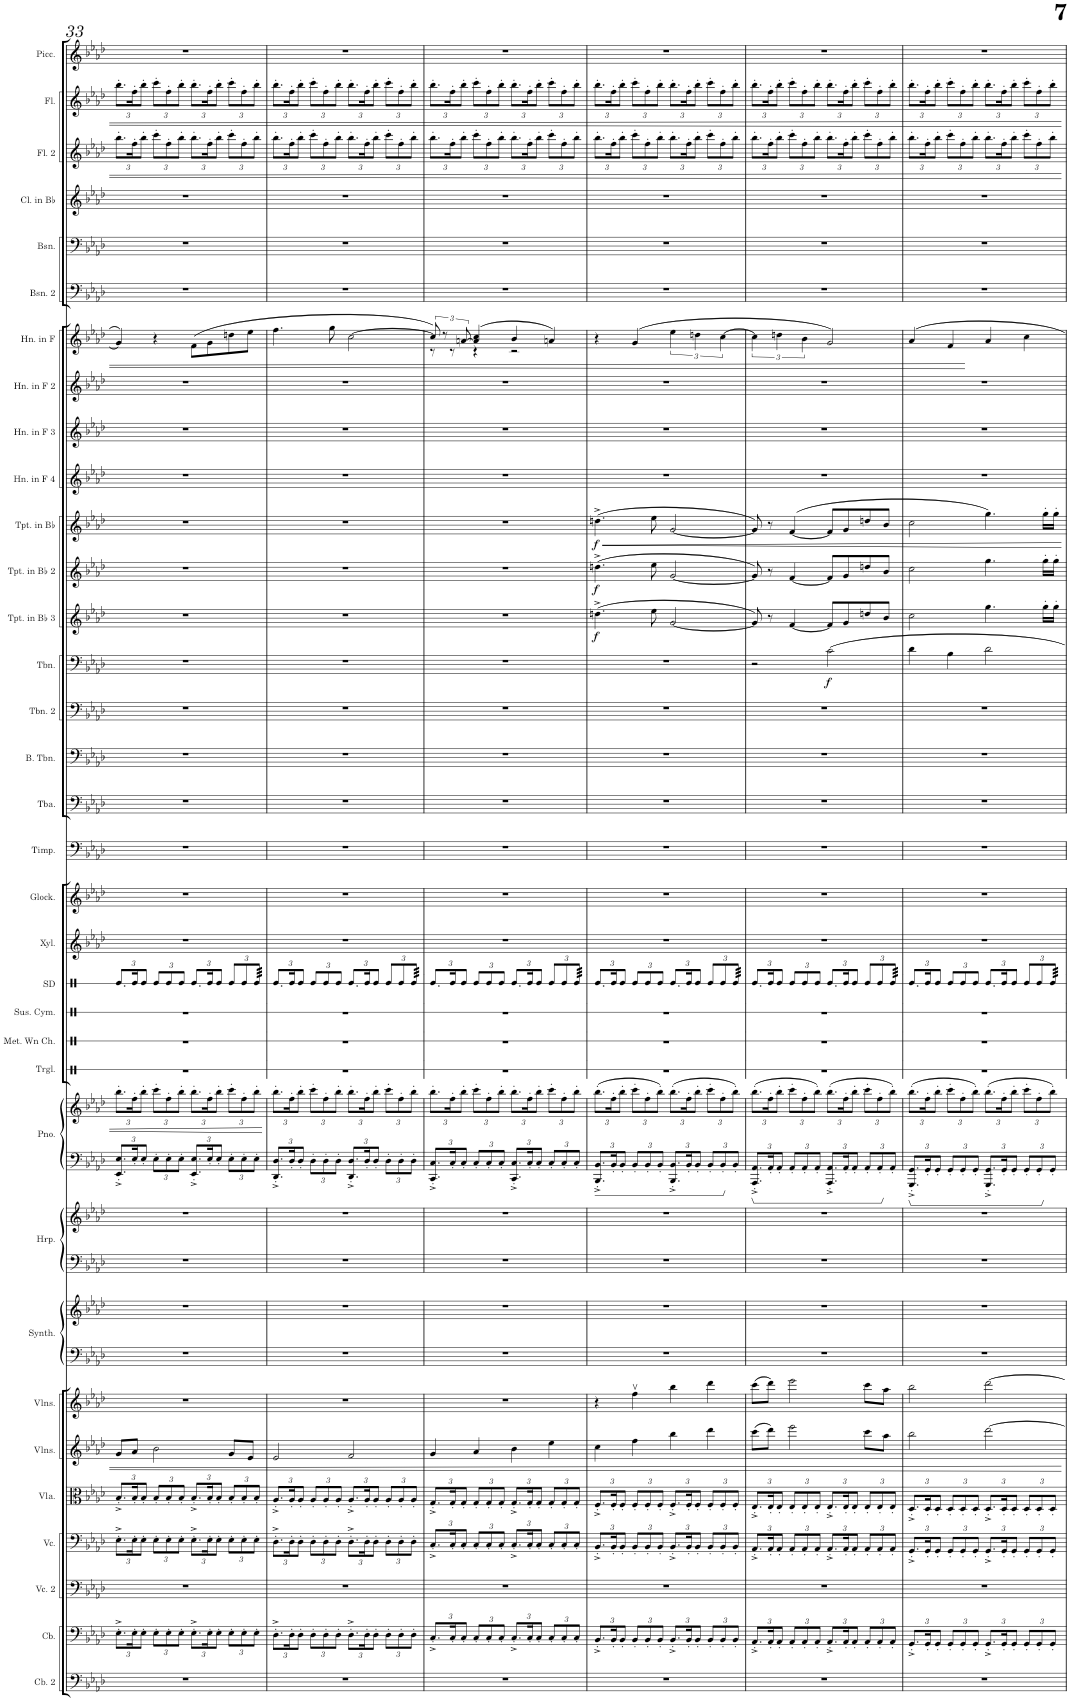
**kern	**kern	**kern	**kern	**kern	**kern	**kern	**kern	**kern	**kern	**kern	**kern	**kern	**kern	**kern	**kern	**kern	**kern	**kern	**kern	**kern	**kern	**kern	**kern	**dynam	**kern	**dynam	**kern	**dynam	**kern	**dynam	**kern	**kern	**kern	**kern	**kern	**kern	**kern	**kern	**kern	**kern
*part34	*part33	*part32	*part31	*part30	*part29	*part28	*part27	*part27	*part26	*part26	*part25	*part25	*part24	*part23	*part22	*part21	*part20	*part19	*part18	*part17	*part16	*part15	*part14	*part14	*part13	*part13	*part12	*part12	*part11	*part11	*part10	*part9	*part8	*part7	*part6	*part5	*part4	*part3	*part2	*part1
*staff37	*staff36	*staff35	*staff34	*staff33	*staff32	*staff31	*staff30	*staff29	*staff28	*staff27	*staff26	*staff25	*staff24	*staff23	*staff22	*staff21	*staff20	*staff19	*staff18	*staff17	*staff16	*staff15	*staff14	*staff14	*staff13	*staff13	*staff12	*staff12	*staff11	*staff11	*staff10	*staff9	*staff8	*staff7	*staff6	*staff5	*staff4	*staff3	*staff2	*staff1
*I"Contrabass 2	*I"Contrabass	*I"Violoncello 2	*I"Violoncello	*I"Viola	*I"Violins	*I"Violins	*I"Saw Synthesizer	*	*I"Harp	*	*I"Piano	*	*I"Triangle	*I"Metal Wind Chimes	*I"Suspended Cymbal	*I"Snare Drum	*I"Xylophone	*I"Glockenspiel	*I"Timpani	*I"Tuba	*I"Bass Trombone	*I"Trombone 2	*I"Trombone	*	*I"Trumpet in Bb 3	*	*I"Trumpet in Bb 2	*	*I"Trumpet in Bb	*	*I"Horn in F 4	*I"Horn in F 3	*I"Horn in F 2	*I"Horn in F	*I"Bassoon 2	*I"Bassoon	*I"Clarinet in Bb	*I"Flute 2	*I"Flute	*I"Piccolo
*I'Cb. 2	*I'Cb.	*I'Vc. 2	*I'Vc.	*I'Vla.	*I'Vlns.	*I'Vlns.	*I'Synth.	*	*I'Hrp.	*	*I'Pno.	*	*I'Trgl.	*I'Met. Wn Ch.	*I'Sus. Cym.	*I'SD	*I'Xyl.	*I'Glock.	*I'Timp.	*I'Tba.	*I'B. Tbn.	*I'Tbn. 2	*I'Tbn.	*	*I'Tpt. in Bb 3	*	*I'Tpt. in Bb 2	*	*I'Tpt. in Bb	*	*I'Hn. in F 4	*I'Hn. in F 3	*I'Hn. in F 2	*I'Hn. in F	*I'Bsn. 2	*I'Bsn.	*I'Cl. in Bb	*I'Fl. 2	*I'Fl.	*I'Picc.
!!LO:PB:g=z
*clefF4	*clefF4	*clefF4	*clefF4	*clefC3	*clefG2	*clefG2	*clefF4	*clefG2	*clefF4	*clefG2	*clefF4	*clefG2	*clefX	*clefX	*clefX	*clefX	*clefG2	*clefG2	*clefF4	*clefF4	*clefF4	*clefF4	*clefF4	*	*clefG2	*	*clefG2	*	*clefG2	*	*clefG2	*clefG2	*clefG2	*clefG2	*clefF4	*clefF4	*clefG2	*clefG2	*clefG2	*clefG2
*Trd7c12	*Trd7c12	*	*	*	*	*	*	*	*	*	*	*	*	*	*	*	*Trd-7c-12	*Trd-14c-24	*	*	*	*	*	*	*Trd1c2	*	*Trd1c2	*	*Trd1c2	*	*Trd4c7	*Trd4c7	*Trd4c7	*Trd4c7	*	*	*Trd1c2	*	*	*Trd-7c-12
*k[b-e-a-d-]	*k[b-e-a-d-]	*k[b-e-a-d-]	*k[b-e-a-d-]	*k[b-e-a-d-]	*k[b-e-a-d-]	*k[b-e-a-d-]	*k[b-e-a-d-]	*k[b-e-a-d-]	*k[b-e-a-d-]	*k[b-e-a-d-]	*k[b-e-a-d-]	*k[b-e-a-d-]	*k[]	*k[]	*k[]	*k[]	*k[b-e-a-d-]	*k[b-e-a-d-]	*k[b-e-a-d-]	*k[b-e-a-d-]	*k[b-e-a-d-]	*k[b-e-a-d-]	*k[b-e-a-d-]	*	*k[b-e-a-d-]	*	*k[b-e-a-d-]	*	*k[b-e-a-d-]	*	*k[b-e-a-d-]	*k[b-e-a-d-]	*k[b-e-a-d-]	*k[b-e-a-d-]	*k[b-e-a-d-]	*k[b-e-a-d-]	*k[b-e-a-d-]	*k[b-e-a-d-]	*k[b-e-a-d-]	*k[b-e-a-d-]
*M4/4	*M4/4	*M4/4	*M4/4	*M4/4	*M4/4	*M4/4	*M4/4	*M4/4	*M4/4	*M4/4	*M4/4	*M4/4	*M4/4	*M4/4	*M4/4	*M4/4	*M4/4	*M4/4	*M4/4	*M4/4	*M4/4	*M4/4	*M4/4	*	*M4/4	*	*M4/4	*	*M4/4	*	*M4/4	*M4/4	*M4/4	*M4/4	*M4/4	*M4/4	*M4/4	*M4/4	*M4/4	*M4/4
*	*Xbrackettup	*	*Xbrackettup	*Xbrackettup	*	*	*	*	*	*	*Xbrackettup	*Xbrackettup	*	*	*	*Xbrackettup	*	*	*	*	*	*	*	*	*	*	*	*	*	*	*	*	*	*	*	*	*	*Xbrackettup	*Xbrackettup	*
=33	=33	=33	=33	=33	=33	=33	=33	=33	=33	=33	=33	=33	=33	=33	=33	=33	=33	=33	=33	=33	=33	=33	=33	=33	=33	=33	=33	=33	=33	=33	=33	=33	=33	=33	=33	=33	=33	=33	=33	=33
1r	12.E-'^\L	1r	12.E-'^\L	12.B-'^/L	8g/L	1r	1r	1r	1r	1r	12.EE-/'^ 12.E-/'^L	12.bb-'\L	1r	1r	1r	12.Re/L	1r	1r	1r	1r	1r	1r	1r	.	1r	.	1r	.	1r	.	1r	1r	1r	4g/]	1r	1r	1r	12.bb-'\L	12.bb-'\L	1r
.	24E-'\K	.	24E-'\K	24B-'/K	8a-/J	.	.	.	.	.	24E-'/K	24ff'\K	.	.	.	24Re/K	.	.	.	.	.	.	.	.	.	.	.	.	.	.	.	.	.	.	.	.	.	24ff'\K	24ff'\K	.
.	12E-'\J	.	12E-'\J	12B-'/J	.	.	.	.	.	.	12E-'/J	12bb-'\J	.	.	.	12Re/J	.	.	.	.	.	.	.	.	.	.	.	.	.	.	.	.	.	.	.	.	.	12bb-'\J	12bb-'\J	.
.	12E-'\L	.	12E-'\L	12B-'/L	2b-\	.	.	.	.	.	12E-'\L	12ccc'\L	.	.	.	12Re/L	.	.	.	.	.	.	.	.	.	.	.	.	.	.	.	.	.	4r	.	.	.	12ccc'\L	12ccc'\L	.
.	12E-'\	.	12E-'\	12B-'/	.	.	.	.	.	.	12E-'\	12ff'\	.	.	.	12Re/	.	.	.	.	.	.	.	.	.	.	.	.	.	.	.	.	.	.	.	.	.	12ff'\	12ff'\	.
.	12E-'\J	.	12E-'\J	12B-'/J	.	.	.	.	.	.	12E-'\J	12bb-'\J	.	.	.	12Re/J	.	.	.	.	.	.	.	.	.	.	.	.	.	.	.	.	.	.	.	.	.	12bb-'\J	12bb-'\J	.
.	12.E-'^\L	.	12.E-'^\L	12.B-'^/L	.	.	.	.	.	.	12.EE-/'^ 12.E-/'^L	12.bb-'\L	.	.	.	12.Re/L	.	.	.	.	.	.	.	.	.	.	.	.	.	.	.	.	.	(8f\L	.	.	.	12.bb-'\L	12.bb-'\L	.
.	24E-'\K	.	24E-'\K	24B-'/K	.	.	.	.	.	.	24E-'/K	24ff'\K	.	.	.	24Re/K	.	.	.	.	.	.	.	.	.	.	.	.	.	.	.	.	.	8g\	.	.	.	24ff'\K	24ff'\K	.
.	12E-'\J	.	12E-'\J	12B-'/J	.	.	.	.	.	.	12E-'/J	12bb-'\J	.	.	.	12Re/J	.	.	.	.	.	.	.	.	.	.	.	.	.	.	.	.	.	.	.	.	.	12bb-'\J	12bb-'\J	.
.	12E-'\L	.	12E-'\L	12B-'/L	8g/L	.	.	.	.	.	12E-'\L	12ccc'\L	.	.	.	12Re/L	.	.	.	.	.	.	.	.	.	.	.	.	.	.	.	.	.	8ddn\	.	.	.	12ccc'\L	12ccc'\L	.
.	12E-'\	.	12E-'\	12B-'/	.	.	.	.	.	.	12E-'\	12ff'\	.	.	.	12Re/	.	.	.	.	.	.	.	.	.	.	.	.	.	.	.	.	.	.	.	.	.	12ff'\	12ff'\	.
.	.	.	.	.	8e-/J	.	.	.	.	.	.	.	.	.	.	.	.	.	.	.	.	.	.	.	.	.	.	.	.	.	.	.	.	8ee-\J	.	.	.	.	.	.
*	*	*	*	*	*	*	*	*	*	*	*	*	*	*	*	*tremolo	*	*	*	*	*	*	*	*	*	*	*	*	*	*	*	*	*	*	*	*	*	*	*	*
.	12E-'\J	.	12E-'\J	12B-'/J	.	.	.	.	.	.	12E-'\J	12bb-'\J	.	.	.	96Re/	.	.	.	.	.	.	.	.	.	.	.	.	.	.	.	.	.	.	.	.	.	12bb-'\J	12bb-'\J	.
.	.	.	.	.	.	.	.	.	.	.	.	.	.	.	.	96Re/	.	.	.	.	.	.	.	.	.	.	.	.	.	.	.	.	.	.	.	.	.	.	.	.
.	.	.	.	.	.	.	.	.	.	.	.	.	.	.	.	96Re/	.	.	.	.	.	.	.	.	.	.	.	.	.	.	.	.	.	.	.	.	.	.	.	.
.	.	.	.	.	.	.	.	.	.	.	.	.	.	.	.	96Re/	.	.	.	.	.	.	.	.	.	.	.	.	.	.	.	.	.	.	.	.	.	.	.	.
.	.	.	.	.	.	.	.	.	.	.	.	.	.	.	.	96Re/	.	.	.	.	.	.	.	.	.	.	.	.	.	.	.	.	.	.	.	.	.	.	.	.
.	.	.	.	.	.	.	.	.	.	.	.	.	.	.	.	96Re/	.	.	.	.	.	.	.	.	.	.	.	.	.	.	.	.	.	.	.	.	.	.	.	.
.	.	.	.	.	.	.	.	.	.	.	.	.	.	.	.	96Re/	.	.	.	.	.	.	.	.	.	.	.	.	.	.	.	.	.	.	.	.	.	.	.	.
.	.	.	.	.	.	.	.	.	.	.	.	.	.	.	.	96Re/JJJJ	.	.	.	.	.	.	.	.	.	.	.	.	.	.	.	.	.	.	.	.	.	.	.	.
*	*	*	*	*	*	*	*	*	*	*	*	*	*	*	*	*Xtremolo	*	*	*	*	*	*	*	*	*	*	*	*	*	*	*	*	*	*	*	*	*	*	*	*
=34	=34	=34	=34	=34	=34	=34	=34	=34	=34	=34	=34	=34	=34	=34	=34	=34	=34	=34	=34	=34	=34	=34	=34	=34	=34	=34	=34	=34	=34	=34	=34	=34	=34	=34	=34	=34	=34	=34	=34	=34
1r	12.D-'^\L	1r	12.D-'^\L	12.A-'^/L	2e-/	1r	1r	1r	1r	1r	12.DD-/'^ 12.D-/'^L	12.bb-'\L	1r	1r	1r	12.Re/L	1r	1r	1r	1r	1r	1r	1r	.	1r	.	1r	.	1r	.	1r	1r	1r	4.ff\	1r	1r	1r	12.bb-'\L	12.bb-'\L	1r
.	24D-'\K	.	24D-'\K	24A-'/K	.	.	.	.	.	.	24D-'/K	24ff'\K	.	.	.	24Re/K	.	.	.	.	.	.	.	.	.	.	.	.	.	.	.	.	.	.	.	.	.	24ff'\K	24ff'\K	.
.	12D-'\J	.	12D-'\J	12A-'/J	.	.	.	.	.	.	12D-'/J	12bb-'\J	.	.	.	12Re/J	.	.	.	.	.	.	.	.	.	.	.	.	.	.	.	.	.	.	.	.	.	12bb-'\J	12bb-'\J	.
.	12D-'\L	.	12D-'\L	12A-'/L	.	.	.	.	.	.	12D-'\L	12ccc'\L	.	.	.	12Re/L	.	.	.	.	.	.	.	.	.	.	.	.	.	.	.	.	.	.	.	.	.	12ccc'\L	12ccc'\L	.
.	12D-'\	.	12D-'\	12A-'/	.	.	.	.	.	.	12D-'\	12ff'\	.	.	.	12Re/	.	.	.	.	.	.	.	.	.	.	.	.	.	.	.	.	.	.	.	.	.	12ff'\	12ff'\	.
.	.	.	.	.	.	.	.	.	.	.	.	.	.	.	.	.	.	.	.	.	.	.	.	.	.	.	.	.	.	.	.	.	.	8gg\	.	.	.	.	.	.
.	12D-'\J	.	12D-'\J	12A-'/J	.	.	.	.	.	.	12D-'\J	12bb-'\J	.	.	.	12Re/J	.	.	.	.	.	.	.	.	.	.	.	.	.	.	.	.	.	.	.	.	.	12bb-'\J	12bb-'\J	.
.	12.D-'^\L	.	12.D-'^\L	12.A-'^/L	2f/	.	.	.	.	.	12.DD-/'^ 12.D-/'^L	12.bb-'\L	.	.	.	12.Re/L	.	.	.	.	.	.	.	.	.	.	.	.	.	.	.	.	.	[2cc\	.	.	.	12.bb-'\L	12.bb-'\L	.
.	24D-'\K	.	24D-'\K	24A-'/K	.	.	.	.	.	.	24D-'/K	24ff'\K	.	.	.	24Re/K	.	.	.	.	.	.	.	.	.	.	.	.	.	.	.	.	.	.	.	.	.	24ff'\K	24ff'\K	.
.	12D-'\J	.	12D-'\J	12A-'/J	.	.	.	.	.	.	12D-'/J	12bb-'\J	.	.	.	12Re/J	.	.	.	.	.	.	.	.	.	.	.	.	.	.	.	.	.	.	.	.	.	12bb-'\J	12bb-'\J	.
.	12D-'\L	.	12D-'\L	12A-'/L	.	.	.	.	.	.	12D-'\L	12ccc'\L	.	.	.	12Re/L	.	.	.	.	.	.	.	.	.	.	.	.	.	.	.	.	.	.	.	.	.	12ccc'\L	12ccc'\L	.
.	12D-'\	.	12D-'\	12A-'/	.	.	.	.	.	.	12D-'\	12ff'\	.	.	.	12Re/	.	.	.	.	.	.	.	.	.	.	.	.	.	.	.	.	.	.	.	.	.	12ff'\	12ff'\	.
*	*	*	*	*	*	*	*	*	*	*	*	*	*	*	*	*tremolo	*	*	*	*	*	*	*	*	*	*	*	*	*	*	*	*	*	*	*	*	*	*	*	*
.	12D-'\J	.	12D-'\J	12A-'/J	.	.	.	.	.	.	12D-'\J	12bb-'\J	.	.	.	96Re/	.	.	.	.	.	.	.	.	.	.	.	.	.	.	.	.	.	.	.	.	.	12bb-'\J	12bb-'\J	.
.	.	.	.	.	.	.	.	.	.	.	.	.	.	.	.	96Re/	.	.	.	.	.	.	.	.	.	.	.	.	.	.	.	.	.	.	.	.	.	.	.	.
.	.	.	.	.	.	.	.	.	.	.	.	.	.	.	.	96Re/	.	.	.	.	.	.	.	.	.	.	.	.	.	.	.	.	.	.	.	.	.	.	.	.
.	.	.	.	.	.	.	.	.	.	.	.	.	.	.	.	96Re/	.	.	.	.	.	.	.	.	.	.	.	.	.	.	.	.	.	.	.	.	.	.	.	.
.	.	.	.	.	.	.	.	.	.	.	.	.	.	.	.	96Re/	.	.	.	.	.	.	.	.	.	.	.	.	.	.	.	.	.	.	.	.	.	.	.	.
.	.	.	.	.	.	.	.	.	.	.	.	.	.	.	.	96Re/	.	.	.	.	.	.	.	.	.	.	.	.	.	.	.	.	.	.	.	.	.	.	.	.
.	.	.	.	.	.	.	.	.	.	.	.	.	.	.	.	96Re/	.	.	.	.	.	.	.	.	.	.	.	.	.	.	.	.	.	.	.	.	.	.	.	.
.	.	.	.	.	.	.	.	.	.	.	.	.	.	.	.	96Re/JJJJ	.	.	.	.	.	.	.	.	.	.	.	.	.	.	.	.	.	.	.	.	.	.	.	.
*	*	*	*	*	*	*	*	*	*	*	*	*	*	*	*	*Xtremolo	*	*	*	*	*	*	*	*	*	*	*	*	*	*	*	*	*	*	*	*	*	*	*	*
=35	=35	=35	=35	=35	=35	=35	=35	=35	=35	=35	=35	=35	=35	=35	=35	=35	=35	=35	=35	=35	=35	=35	=35	=35	=35	=35	=35	=35	=35	=35	=35	=35	=35	=35	=35	=35	=35	=35	=35	=35
*	*	*	*	*	*	*	*	*	*	*	*	*	*	*	*	*	*	*	*	*	*	*	*	*	*	*	*	*	*	*	*	*	*	*^	*	*	*	*	*	*
1r	12.C'^/L	1r	12.C'^/L	12.G'^/L	4g/	1r	1r	1r	1r	1r	12.CC/'^ 12.C/'^L	12.bb-'\L	1r	1r	1r	12.Re/L	1r	1r	1r	1r	1r	1r	1r	.	1r	.	1r	.	1r	.	1r	1r	1r	12cc/])	8r	1r	1r	1r	12.bb-'\L	12.bb-'\L	1r
.	.	.	.	.	.	.	.	.	.	.	.	.	.	.	.	.	.	.	.	.	.	.	.	.	.	.	.	.	.	.	.	.	.	12r	.	.	.	.	.	.	.
.	24C'/K	.	24C'/K	24G'/K	.	.	.	.	.	.	24C'/K	24ff'\K	.	.	.	24Re/K	.	.	.	.	.	.	.	.	.	.	.	.	.	.	.	.	.	.	8r	.	.	.	24ff'\K	24ff'\K	.
.	12C'/J	.	12C'/J	12G'/J	.	.	.	.	.	.	12C'/J	12bb-'\J	.	.	.	12Re/J	.	.	.	.	.	.	.	.	.	.	.	.	.	.	.	.	.	[12an/	.	.	.	.	12bb-'\J	12bb-'\J	.
.	12C'/L	.	12C'/L	12G'/L	4a-/	.	.	.	.	.	12C'/L	12ccc'\L	.	.	.	12Re/L	.	.	.	.	.	.	.	.	.	.	.	.	.	.	.	.	.	(4a/] 4cc/	4r	.	.	.	12ccc'\L	12ccc'\L	.
.	12C'/	.	12C'/	12G'/	.	.	.	.	.	.	12C'/	12ff'\	.	.	.	12Re/	.	.	.	.	.	.	.	.	.	.	.	.	.	.	.	.	.	.	.	.	.	.	12ff'\	12ff'\	.
.	12C'/J	.	12C'/J	12G'/J	.	.	.	.	.	.	12C'/J	12bb-'\J	.	.	.	12Re/J	.	.	.	.	.	.	.	.	.	.	.	.	.	.	.	.	.	.	.	.	.	.	12bb-'\J	12bb-'\J	.
.	12.C'^/L	.	12.C'^/L	12.G'^/L	4b-\	.	.	.	.	.	12.CC/'^ 12.C/'^L	12.bb-'\L	.	.	.	12.Re/L	.	.	.	.	.	.	.	.	.	.	.	.	.	.	.	.	.	4b-/	2r	.	.	.	12.bb-'\L	12.bb-'\L	.
.	24C'/K	.	24C'/K	24G'/K	.	.	.	.	.	.	24C'/K	24ff'\K	.	.	.	24Re/K	.	.	.	.	.	.	.	.	.	.	.	.	.	.	.	.	.	.	.	.	.	.	24ff'\K	24ff'\K	.
.	12C'/J	.	12C'/J	12G'/J	.	.	.	.	.	.	12C'/J	12bb-'\J	.	.	.	12Re/J	.	.	.	.	.	.	.	.	.	.	.	.	.	.	.	.	.	.	.	.	.	.	12bb-'\J	12bb-'\J	.
.	12C'/L	.	12C'/L	12G'/L	4ee-\	.	.	.	.	.	12C'/L	12ccc'\L	.	.	.	12Re/L	.	.	.	.	.	.	.	.	.	.	.	.	.	.	.	.	.	4an/)	.	.	.	.	12ccc'\L	12ccc'\L	.
.	12C'/	.	12C'/	12G'/	.	.	.	.	.	.	12C'/	12ff'\	.	.	.	12Re/	.	.	.	.	.	.	.	.	.	.	.	.	.	.	.	.	.	.	.	.	.	.	12ff'\	12ff'\	.
*	*	*	*	*	*	*	*	*	*	*	*	*	*	*	*	*tremolo	*	*	*	*	*	*	*	*	*	*	*	*	*	*	*	*	*	*	*	*	*	*	*	*	*
.	12C'/J	.	12C'/J	12G'/J	.	.	.	.	.	.	12C'/J	12bb-'\J	.	.	.	96Re/	.	.	.	.	.	.	.	.	.	.	.	.	.	.	.	.	.	.	.	.	.	.	12bb-'\J	12bb-'\J	.
.	.	.	.	.	.	.	.	.	.	.	.	.	.	.	.	96Re/	.	.	.	.	.	.	.	.	.	.	.	.	.	.	.	.	.	.	.	.	.	.	.	.	.
.	.	.	.	.	.	.	.	.	.	.	.	.	.	.	.	96Re/	.	.	.	.	.	.	.	.	.	.	.	.	.	.	.	.	.	.	.	.	.	.	.	.	.
.	.	.	.	.	.	.	.	.	.	.	.	.	.	.	.	96Re/	.	.	.	.	.	.	.	.	.	.	.	.	.	.	.	.	.	.	.	.	.	.	.	.	.
.	.	.	.	.	.	.	.	.	.	.	.	.	.	.	.	96Re/	.	.	.	.	.	.	.	.	.	.	.	.	.	.	.	.	.	.	.	.	.	.	.	.	.
.	.	.	.	.	.	.	.	.	.	.	.	.	.	.	.	96Re/	.	.	.	.	.	.	.	.	.	.	.	.	.	.	.	.	.	.	.	.	.	.	.	.	.
.	.	.	.	.	.	.	.	.	.	.	.	.	.	.	.	96Re/	.	.	.	.	.	.	.	.	.	.	.	.	.	.	.	.	.	.	.	.	.	.	.	.	.
.	.	.	.	.	.	.	.	.	.	.	.	.	.	.	.	96Re/JJJJ	.	.	.	.	.	.	.	.	.	.	.	.	.	.	.	.	.	.	.	.	.	.	.	.	.
*	*	*	*	*	*	*	*	*	*	*	*	*	*	*	*	*Xtremolo	*	*	*	*	*	*	*	*	*	*	*	*	*	*	*	*	*	*	*	*	*	*	*	*	*
*	*	*	*	*	*	*	*	*	*	*	*	*	*	*	*	*	*	*	*	*	*	*	*	*	*	*	*	*	*	*	*	*	*	*v	*v	*	*	*	*	*	*
=36	=36	=36	=36	=36	=36	=36	=36	=36	=36	=36	=36	=36	=36	=36	=36	=36	=36	=36	=36	=36	=36	=36	=36	=36	=36	=36	=36	=36	=36	=36	=36	=36	=36	=36	=36	=36	=36	=36	=36	=36
!	!	!	!	!	!	!	!	!	!	!	!	!	!	!	!	!	!	!	!	!	!	!	!	!	!	!LO:DY:b	!	!LO:DY:b	!	!LO:DY:b	!	!	!	!	!	!	!	!	!	!
1r	12.BB-'^/L	1r	12.BB-'^/L	12.F'^/L	4cc\	4r	1r	1r	1r	1r	12.BBB-/'^ 12.BB-/'^L	(12.bb-'\L	1r	1r	1r	12.Re/L	1r	1r	1r	1r	1r	1r	1r	.	(4.ddn^\	f	(4.ddn^\	f	(4.ddn^\	f	1r	1r	1r	4r	1r	1r	1r	12.bb-'\L	12.bb-'\L	1r
.	24BB-'/K	.	24BB-'/K	24F'/K	.	.	.	.	.	.	24BB-'/K	24ff'\K	.	.	.	24Re/K	.	.	.	.	.	.	.	.	.	.	.	.	.	.	.	.	.	.	.	.	.	24ff'\K	24ff'\K	.
.	12BB-'/J	.	12BB-'/J	12F'/J	.	.	.	.	.	.	12BB-'/J	12bb-'\J	.	.	.	12Re/J	.	.	.	.	.	.	.	.	.	.	.	.	.	.	.	.	.	.	.	.	.	12bb-'\J	12bb-'\J	.
.	12BB-'/L	.	12BB-'/L	12F'/L	4ff\	4ffv\	.	.	.	.	12BB-'/L	12ccc'\L	.	.	.	12Re/L	.	.	.	.	.	.	.	.	.	.	.	.	.	.	.	.	.	(4g/	.	.	.	12ccc'\L	12ccc'\L	.
.	12BB-'/	.	12BB-'/	12F'/	.	.	.	.	.	.	12BB-'/	12ff'\	.	.	.	12Re/	.	.	.	.	.	.	.	.	.	.	.	.	.	.	.	.	.	.	.	.	.	12ff'\	12ff'\	.
.	.	.	.	.	.	.	.	.	.	.	.	.	.	.	.	.	.	.	.	.	.	.	.	.	8ee-\	.	8ee-\	.	8ee-\	.	.	.	.	.	.	.	.	.	.	.
.	12BB-'/J	.	12BB-'/J	12F'/J	.	.	.	.	.	.	12BB-'/J	12bb-'\J)	.	.	.	12Re/J	.	.	.	.	.	.	.	.	.	.	.	.	.	.	.	.	.	.	.	.	.	12bb-'\J	12bb-'\J	.
.	12.BB-'^/L	.	12.BB-'^/L	12.F'^/L	4bb-\	4bb-\	.	.	.	.	12.BBB-/'^ 12.BB-/'^L	(12.bb-'\L	.	.	.	12.Re/L	.	.	.	.	.	.	.	.	[2g/	.	[2g/	.	[2g/	.	.	.	.	6ee-\	.	.	.	12.bb-'\L	12.bb-'\L	.
.	24BB-'/K	.	24BB-'/K	24F'/K	.	.	.	.	.	.	24BB-'/K	24ff'\K	.	.	.	24Re/K	.	.	.	.	.	.	.	.	.	.	.	.	.	.	.	.	.	.	.	.	.	24ff'\K	24ff'\K	.
.	12BB-'/J	.	12BB-'/J	12F'/J	.	.	.	.	.	.	12BB-'/J	12bb-'\J	.	.	.	12Re/J	.	.	.	.	.	.	.	.	.	.	.	.	.	.	.	.	.	6ddn\	.	.	.	12bb-'\J	12bb-'\J	.
.	12BB-'/L	.	12BB-'/L	12F'/L	4ddd-\	4ddd-\	.	.	.	.	12BB-'/L	12ccc'\L	.	.	.	12Re/L	.	.	.	.	.	.	.	.	.	.	.	.	.	.	.	.	.	.	.	.	.	12ccc'\L	12ccc'\L	.
.	12BB-'/	.	12BB-'/	12F'/	.	.	.	.	.	.	12BB-'/	12ff'\	.	.	.	12Re/	.	.	.	.	.	.	.	.	.	.	.	.	.	.	.	.	.	[6cc\	.	.	.	12ff'\	12ff'\	.
*	*	*	*	*	*	*	*	*	*	*	*	*	*	*	*	*tremolo	*	*	*	*	*	*	*	*	*	*	*	*	*	*	*	*	*	*	*	*	*	*	*	*
.	12BB-'/J	.	12BB-'/J	12F'/J	.	.	.	.	.	.	12BB-'/J	12bb-'\J)	.	.	.	96Re/	.	.	.	.	.	.	.	.	.	.	.	.	.	.	.	.	.	.	.	.	.	12bb-'\J	12bb-'\J	.
.	.	.	.	.	.	.	.	.	.	.	.	.	.	.	.	96Re/	.	.	.	.	.	.	.	.	.	.	.	.	.	.	.	.	.	.	.	.	.	.	.	.
.	.	.	.	.	.	.	.	.	.	.	.	.	.	.	.	96Re/	.	.	.	.	.	.	.	.	.	.	.	.	.	.	.	.	.	.	.	.	.	.	.	.
.	.	.	.	.	.	.	.	.	.	.	.	.	.	.	.	96Re/	.	.	.	.	.	.	.	.	.	.	.	.	.	.	.	.	.	.	.	.	.	.	.	.
.	.	.	.	.	.	.	.	.	.	.	.	.	.	.	.	96Re/	.	.	.	.	.	.	.	.	.	.	.	.	.	.	.	.	.	.	.	.	.	.	.	.
.	.	.	.	.	.	.	.	.	.	.	.	.	.	.	.	96Re/	.	.	.	.	.	.	.	.	.	.	.	.	.	.	.	.	.	.	.	.	.	.	.	.
.	.	.	.	.	.	.	.	.	.	.	.	.	.	.	.	96Re/	.	.	.	.	.	.	.	.	.	.	.	.	.	.	.	.	.	.	.	.	.	.	.	.
.	.	.	.	.	.	.	.	.	.	.	.	.	.	.	.	96Re/JJJJ	.	.	.	.	.	.	.	.	.	.	.	.	.	.	.	.	.	.	.	.	.	.	.	.
*	*	*	*	*	*	*	*	*	*	*	*	*	*	*	*	*Xtremolo	*	*	*	*	*	*	*	*	*	*	*	*	*	*	*	*	*	*	*	*	*	*	*	*
=37	=37	=37	=37	=37	=37	=37	=37	=37	=37	=37	=37	=37	=37	=37	=37	=37	=37	=37	=37	=37	=37	=37	=37	=37	=37	=37	=37	=37	=37	=37	=37	=37	=37	=37	=37	=37	=37	=37	=37	=37
1r	12.AA-'^/L	1r	12.AA-'^/L	12.E-'^/L	(8ccc\L	(8ccc\L	1r	1r	1r	1r	12.AAA-/'^ 12.AA-/'^L	(12.bb-'\L	1r	1r	1r	12.Re/L	1r	1r	1r	1r	1r	1r	2r	.	8g/])	.	8g/])	.	8g/])	.	1r	1r	1r	6cc\]	1r	1r	1r	12.bb-'\L	12.bb-'\L	1r
.	24AA-'/K	.	24AA-'/K	24E-'/K	8ddd-\J)	8ddd-\J)	.	.	.	.	24AA-'/K	24ff'\K	.	.	.	24Re/K	.	.	.	.	.	.	.	.	8r	.	8r	.	8r	.	.	.	.	.	.	.	.	24ff'\K	24ff'\K	.
.	12AA-'/J	.	12AA-'/J	12E-'/J	.	.	.	.	.	.	12AA-'/J	12bb-'\J	.	.	.	12Re/J	.	.	.	.	.	.	.	.	.	.	.	.	.	.	.	.	.	6ddn\	.	.	.	12bb-'\J	12bb-'\J	.
.	12AA-'/L	.	12AA-'/L	12E-'/L	2eee-\	2eee-\	.	.	.	.	12AA-'/L	12ccc'\L	.	.	.	12Re/L	.	.	.	.	.	.	.	.	[4f/	.	[4f/	.	([4f/	.	.	.	.	.	.	.	.	12ccc'\L	12ccc'\L	.
.	12AA-'/	.	12AA-'/	12E-'/	.	.	.	.	.	.	12AA-'/	12ff'\	.	.	.	12Re/	.	.	.	.	.	.	.	.	.	.	.	.	.	.	.	.	.	6b-\	.	.	.	12ff'\	12ff'\	.
.	12AA-'/J	.	12AA-'/J	12E-'/J	.	.	.	.	.	.	12AA-'/J	12bb-'\J)	.	.	.	12Re/J	.	.	.	.	.	.	.	.	.	.	.	.	.	.	.	.	.	.	.	.	.	12bb-'\J	12bb-'\J	.
!	!	!	!	!	!	!	!	!	!	!	!	!	!	!	!	!	!	!	!	!	!	!	!	!LO:DY:b	!	!	!	!	!	!	!	!	!	!	!	!	!	!	!	!
.	12.AA-'^/L	.	12.AA-'^/L	12.E-'^/L	.	.	.	.	.	.	12.AAA-/'^ 12.AA-/'^L	(12.bb-'\L	.	.	.	12.Re/L	.	.	.	.	.	.	2c\	f	8f/L]	.	8f/L]	.	8f/L]	.	.	.	.	2g/)	.	.	.	12.bb-'\L	12.bb-'\L	.
.	24AA-'/K	.	24AA-'/K	24E-'/K	.	.	.	.	.	.	24AA-'/K	24ff'\K	.	.	.	24Re/K	.	.	.	.	.	.	.	.	8g/	.	8g/	.	8g/	.	.	.	.	.	.	.	.	24ff'\K	24ff'\K	.
.	12AA-'/J	.	12AA-'/J	12E-'/J	.	.	.	.	.	.	12AA-'/J	12bb-'\J	.	.	.	12Re/J	.	.	.	.	.	.	.	.	.	.	.	.	.	.	.	.	.	.	.	.	.	12bb-'\J	12bb-'\J	.
.	12AA-'/L	.	12AA-'/L	12E-'/L	8ccc\L	8ccc\L	.	.	.	.	12AA-'/L	12ccc'\L	.	.	.	12Re/L	.	.	.	.	.	.	.	.	8ddn/	.	8ddn/	.	8ddn/	.	.	.	.	.	.	.	.	12ccc'\L	12ccc'\L	.
.	12AA-'/	.	12AA-'/	12E-'/	.	.	.	.	.	.	12AA-'/	12ff'\	.	.	.	12Re/	.	.	.	.	.	.	.	.	.	.	.	.	.	.	.	.	.	.	.	.	.	12ff'\	12ff'\	.
.	.	.	.	.	8aa-\J	8aa-\J	.	.	.	.	.	.	.	.	.	.	.	.	.	.	.	.	.	.	8b-/J	.	8b-/J	.	8b-/J	.	.	.	.	.	.	.	.	.	.	.
*	*	*	*	*	*	*	*	*	*	*	*	*	*	*	*	*tremolo	*	*	*	*	*	*	*	*	*	*	*	*	*	*	*	*	*	*	*	*	*	*	*	*
.	12AA-'/J	.	12AA-'/J	12E-'/J	.	.	.	.	.	.	12AA-'/J	12bb-'\J)	.	.	.	96Re/	.	.	.	.	.	.	.	.	.	.	.	.	.	.	.	.	.	.	.	.	.	12bb-'\J	12bb-'\J	.
.	.	.	.	.	.	.	.	.	.	.	.	.	.	.	.	96Re/	.	.	.	.	.	.	.	.	.	.	.	.	.	.	.	.	.	.	.	.	.	.	.	.
.	.	.	.	.	.	.	.	.	.	.	.	.	.	.	.	96Re/	.	.	.	.	.	.	.	.	.	.	.	.	.	.	.	.	.	.	.	.	.	.	.	.
.	.	.	.	.	.	.	.	.	.	.	.	.	.	.	.	96Re/	.	.	.	.	.	.	.	.	.	.	.	.	.	.	.	.	.	.	.	.	.	.	.	.
.	.	.	.	.	.	.	.	.	.	.	.	.	.	.	.	96Re/	.	.	.	.	.	.	.	.	.	.	.	.	.	.	.	.	.	.	.	.	.	.	.	.
.	.	.	.	.	.	.	.	.	.	.	.	.	.	.	.	96Re/	.	.	.	.	.	.	.	.	.	.	.	.	.	.	.	.	.	.	.	.	.	.	.	.
.	.	.	.	.	.	.	.	.	.	.	.	.	.	.	.	96Re/	.	.	.	.	.	.	.	.	.	.	.	.	.	.	.	.	.	.	.	.	.	.	.	.
.	.	.	.	.	.	.	.	.	.	.	.	.	.	.	.	96Re/JJJJ	.	.	.	.	.	.	.	.	.	.	.	.	.	.	.	.	.	.	.	.	.	.	.	.
*	*	*	*	*	*	*	*	*	*	*	*	*	*	*	*	*Xtremolo	*	*	*	*	*	*	*	*	*	*	*	*	*	*	*	*	*	*	*	*	*	*	*	*
=38	=38	=38	=38	=38	=38	=38	=38	=38	=38	=38	=38	=38	=38	=38	=38	=38	=38	=38	=38	=38	=38	=38	=38	=38	=38	=38	=38	=38	=38	=38	=38	=38	=38	=38	=38	=38	=38	=38	=38	=38
1r	12.GG'^/L	1r	12.GG'^/L	12.D-'^/L	2bb-\	2bb-\	1r	1r	1r	1r	12.GGG/'^ 12.GG/'^L	(12.bb-'\L	1r	1r	1r	12.Re/L	1r	1r	1r	1r	1r	1r	4d-\	.	2cc\	.	2cc\	.	2cc\	.	1r	1r	1r	4a-/	1r	1r	1r	12.bb-'\L	12.bb-'\L	1r
.	24GG'/K	.	24GG'/K	24D-'/K	.	.	.	.	.	.	24GG'/K	24ff'\K	.	.	.	24Re/K	.	.	.	.	.	.	.	.	.	.	.	.	.	.	.	.	.	.	.	.	.	24ff'\K	24ff'\K	.
.	12GG'/J	.	12GG'/J	12D-'/J	.	.	.	.	.	.	12GG'/J	12bb-'\J	.	.	.	12Re/J	.	.	.	.	.	.	.	.	.	.	.	.	.	.	.	.	.	.	.	.	.	12bb-'\J	12bb-'\J	.
.	12GG'/L	.	12GG'/L	12D-'/L	.	.	.	.	.	.	12GG'/L	12ccc'\L	.	.	.	12Re/L	.	.	.	.	.	.	4B-\	.	.	.	.	.	.	.	.	.	.	4f/	.	.	.	12ccc'\L	12ccc'\L	.
.	12GG'/	.	12GG'/	12D-'/	.	.	.	.	.	.	12GG'/	12ff'\	.	.	.	12Re/	.	.	.	.	.	.	.	.	.	.	.	.	.	.	.	.	.	.	.	.	.	12ff'\	12ff'\	.
.	12GG'/J	.	12GG'/J	12D-'/J	.	.	.	.	.	.	12GG'/J	12bb-'\J)	.	.	.	12Re/J	.	.	.	.	.	.	.	.	.	.	.	.	.	.	.	.	.	.	.	.	.	12bb-'\J	12bb-'\J	.
.	12.GG'^/L	.	12.GG'^/L	12.D-'^/L	[2ddd-\	[2ddd-\	.	.	.	.	12.GGG/'^ 12.GG/'^L	(12.bb-'\L	.	.	.	12.Re/L	.	.	.	.	.	.	2d-\	.	4.gg\	.	4.gg\	.	4.gg\)	.	.	.	.	4a-/	.	.	.	12.bb-'\L	12.bb-'\L	.
.	24GG'/K	.	24GG'/K	24D-'/K	.	.	.	.	.	.	24GG'/K	24ff'\K	.	.	.	24Re/K	.	.	.	.	.	.	.	.	.	.	.	.	.	.	.	.	.	.	.	.	.	24ff'\K	24ff'\K	.
.	12GG'/J	.	12GG'/J	12D-'/J	.	.	.	.	.	.	12GG'/J	12bb-'\J	.	.	.	12Re/J	.	.	.	.	.	.	.	.	.	.	.	.	.	.	.	.	.	.	.	.	.	12bb-'\J	12bb-'\J	.
.	12GG'/L	.	12GG'/L	12D-'/L	.	.	.	.	.	.	12GG'/L	12ccc'\L	.	.	.	12Re/L	.	.	.	.	.	.	.	.	.	.	.	.	.	.	.	.	.	4cc\	.	.	.	12ccc'\L	12ccc'\L	.
.	12GG'/	.	12GG'/	12D-'/	.	.	.	.	.	.	12GG'/	12ff'\	.	.	.	12Re/	.	.	.	.	.	.	.	.	.	.	.	.	.	.	.	.	.	.	.	.	.	12ff'\	12ff'\	.
.	.	.	.	.	.	.	.	.	.	.	.	.	.	.	.	.	.	.	.	.	.	.	.	.	16gg'\LL	.	16gg'\LL	.	16gg'\LL	.	.	.	.	.	.	.	.	.	.	.
*	*	*	*	*	*	*	*	*	*	*	*	*	*	*	*	*tremolo	*	*	*	*	*	*	*	*	*	*	*	*	*	*	*	*	*	*	*	*	*	*	*	*
.	12GG'/J	.	12GG'/J	12D-'/J	.	.	.	.	.	.	12GG'/J	12bb-'\J)	.	.	.	96Re/	.	.	.	.	.	.	.	.	.	.	.	.	.	.	.	.	.	.	.	.	.	12bb-'\J	12bb-'\J	.
.	.	.	.	.	.	.	.	.	.	.	.	.	.	.	.	96Re/	.	.	.	.	.	.	.	.	.	.	.	.	.	.	.	.	.	.	.	.	.	.	.	.
.	.	.	.	.	.	.	.	.	.	.	.	.	.	.	.	96Re/	.	.	.	.	.	.	.	.	16gg'\JJ	.	16gg'\JJ	.	16gg'\JJ	.	.	.	.	.	.	.	.	.	.	.
.	.	.	.	.	.	.	.	.	.	.	.	.	.	.	.	96Re/	.	.	.	.	.	.	.	.	.	.	.	.	.	.	.	.	.	.	.	.	.	.	.	.
.	.	.	.	.	.	.	.	.	.	.	.	.	.	.	.	96Re/	.	.	.	.	.	.	.	.	.	.	.	.	.	.	.	.	.	.	.	.	.	.	.	.
.	.	.	.	.	.	.	.	.	.	.	.	.	.	.	.	96Re/	.	.	.	.	.	.	.	.	.	.	.	.	.	.	.	.	.	.	.	.	.	.	.	.
.	.	.	.	.	.	.	.	.	.	.	.	.	.	.	.	96Re/	.	.	.	.	.	.	.	.	.	.	.	.	.	.	.	.	.	.	.	.	.	.	.	.
.	.	.	.	.	.	.	.	.	.	.	.	.	.	.	.	96Re/JJJJ	.	.	.	.	.	.	.	.	.	.	.	.	.	.	.	.	.	.	.	.	.	.	.	.
*	*	*	*	*	*	*	*	*	*	*	*	*	*	*	*	*Xtremolo	*	*	*	*	*	*	*	*	*	*	*	*	*	*	*	*	*	*	*	*	*	*	*	*
=	=	=	=	=	=	=	=	=	=	=	=	=	=	=	=	=	=	=	=	=	=	=	=	=	=	=	=	=	=	=	=	=	=	=	=	=	=	=	=	=
*-	*-	*-	*-	*-	*-	*-	*-	*-	*-	*-	*-	*-	*-	*-	*-	*-	*-	*-	*-	*-	*-	*-	*-	*-	*-	*-	*-	*-	*-	*-	*-	*-	*-	*-	*-	*-	*-	*-	*-	*-
